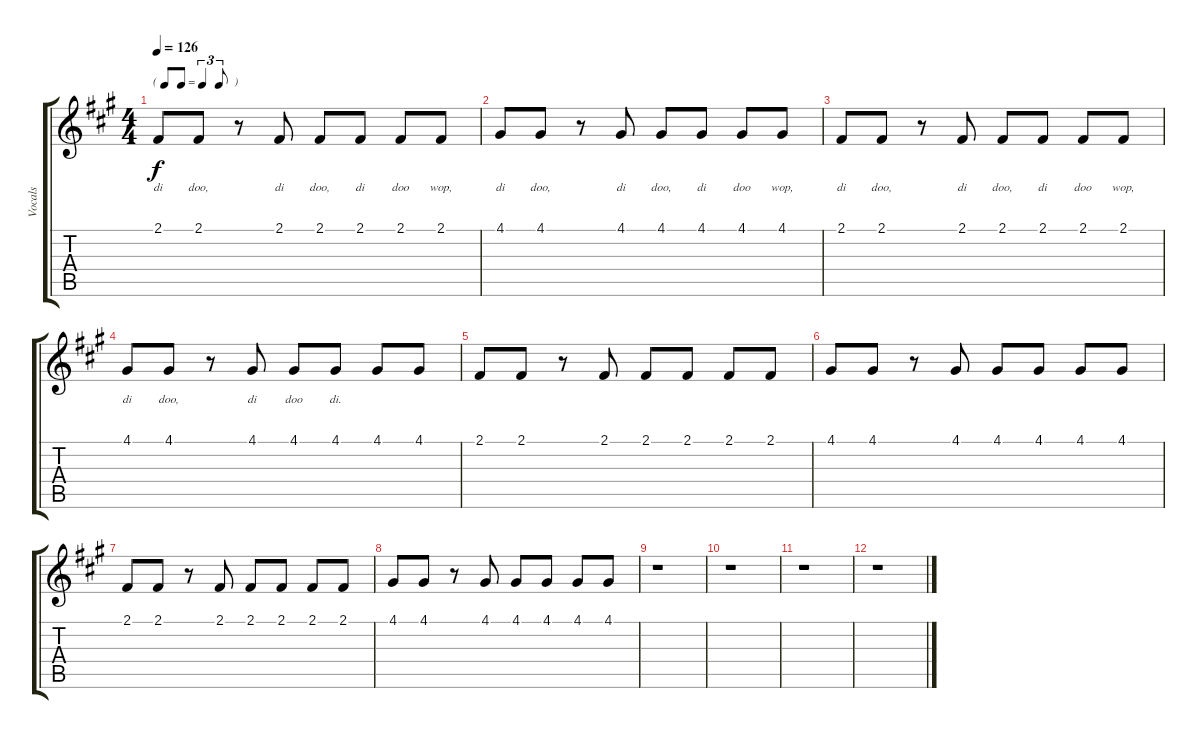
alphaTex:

\track ("Vocals" "Vocals") {instrument clarinet}
\staff {score tabs}
\tuning (E4 B3 G3 D3 A2 E2) {hide}
\ts (4 4)
\tf triplet8th
\tempo 126
\clef g2
\ks a
2.1.8{lyrics (0 "di") lyrics (1 "") lyrics (2 "") lyrics (3 "") lyrics (4 "") dy f} 2.1.8{lyrics (0 "doo,") lyrics (1 "") lyrics (2 "") lyrics (3 "") lyrics (4 "")} r.8 2.1.8{lyrics (0 "di") lyrics (1 "") lyrics (2 "") lyrics (3 "") lyrics (4 "")} 2.1.8{lyrics (0 "doo,") lyrics (1 "") lyrics (2 "") lyrics (3 "") lyrics (4 "")} 2.1.8{lyrics (0 "di") lyrics (1 "") lyrics (2 "") lyrics (3 "") lyrics (4 "")} 2.1.8{lyrics (0 "doo") lyrics (1 "") lyrics (2 "") lyrics (3 "") lyrics (4 "")} 2.1.8{lyrics (0 "wop,") lyrics (1 "") lyrics (2 "") lyrics (3 "") lyrics (4 "")} |
4.1.8{lyrics (0 "di") lyrics (1 "") lyrics (2 "") lyrics (3 "") lyrics (4 "")} 4.1.8{lyrics (0 "doo,") lyrics (1 "") lyrics (2 "") lyrics (3 "") lyrics (4 "")} r.8 4.1.8{lyrics (0 "di") lyrics (1 "") lyrics (2 "") lyrics (3 "") lyrics (4 "")} 4.1.8{lyrics (0 "doo,") lyrics (1 "") lyrics (2 "") lyrics (3 "") lyrics (4 "")} 4.1.8{lyrics (0 "di") lyrics (1 "") lyrics (2 "") lyrics (3 "") lyrics (4 "")} 4.1.8{lyrics (0 "doo") lyrics (1 "") lyrics (2 "") lyrics (3 "") lyrics (4 "")} 4.1.8{lyrics (0 "wop,") lyrics (1 "") lyrics (2 "") lyrics (3 "") lyrics (4 "")} |
2.1.8{lyrics (0 "di") lyrics (1 "") lyrics (2 "") lyrics (3 "") lyrics (4 "")} 2.1.8{lyrics (0 "doo,") lyrics (1 "") lyrics (2 "") lyrics (3 "") lyrics (4 "")} r.8 2.1.8{lyrics (0 "di") lyrics (1 "") lyrics (2 "") lyrics (3 "") lyrics (4 "")} 2.1.8{lyrics (0 "doo,") lyrics (1 "") lyrics (2 "") lyrics (3 "") lyrics (4 "")} 2.1.8{lyrics (0 "di") lyrics (1 "") lyrics (2 "") lyrics (3 "") lyrics (4 "")} 2.1.8{lyrics (0 "doo") lyrics (1 "") lyrics (2 "") lyrics (3 "") lyrics (4 "")} 2.1.8{lyrics (0 "wop,") lyrics (1 "") lyrics (2 "") lyrics (3 "") lyrics (4 "")} |
4.1.8{lyrics (0 "di") lyrics (1 "") lyrics (2 "") lyrics (3 "") lyrics (4 "")} 4.1.8{lyrics (0 "doo,") lyrics (1 "") lyrics (2 "") lyrics (3 "") lyrics (4 "")} r.8 4.1.8{lyrics (0 "di") lyrics (1 "") lyrics (2 "") lyrics (3 "") lyrics (4 "")} 4.1.8{lyrics (0 "doo") lyrics (1 "") lyrics (2 "") lyrics (3 "") lyrics (4 "")} 4.1.8{lyrics (0 "di.") lyrics (1 "") lyrics (2 "") lyrics (3 "") lyrics (4 "")} 4.1.8 4.1.8 |
2.1.8 2.1.8 r.8 2.1.8 2.1.8 2.1.8 2.1.8 2.1.8 |
4.1.8 4.1.8 r.8 4.1.8 4.1.8 4.1.8 4.1.8 4.1.8 |
2.1.8 2.1.8 r.8 2.1.8 2.1.8 2.1.8 2.1.8 2.1.8 |
4.1.8 4.1.8 r.8 4.1.8 4.1.8 4.1.8 4.1.8 4.1.8 |
r.1 |
r.1 |
r.1 |
r.1
